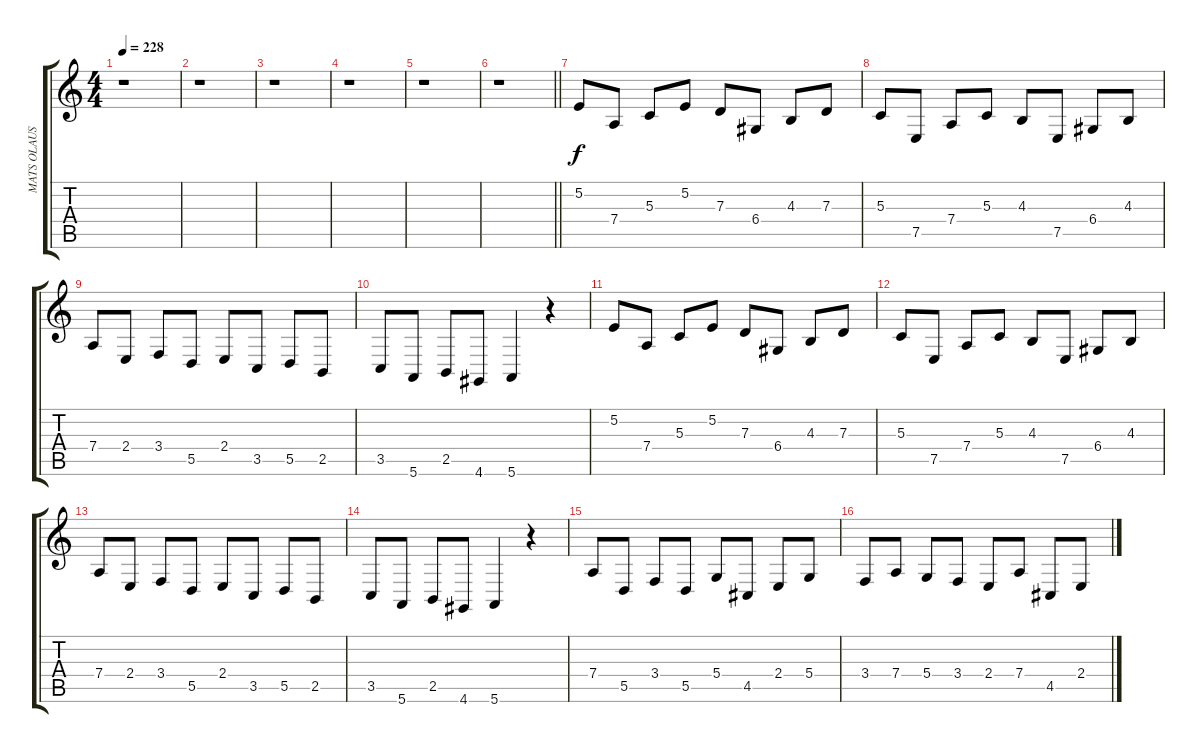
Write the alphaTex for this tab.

\track ("MATS OLAUSSON" "MATS OLAUS") {instrument reedorgan}
\staff {score tabs}
\tuning (E4 B3 G3 D3 A2 E2) {hide}
\ts (4 4)
\tempo 228
\clef g2
\ks c
r.1{dy f} |
r.1 |
r.1 |
r.1 |
r.1 |
\barLineRight lightlight
r.1 |
5.2.8 7.4.8 5.3.8 5.2.8 7.3.8 6.4.8 4.3.8 7.3.8 |
5.3.8 7.5.8 7.4.8 5.3.8 4.3.8 7.5.8 6.4.8 4.3.8 |
7.4.8 2.4.8 3.4.8 5.5.8 2.4.8 3.5.8 5.5.8 2.5.8 |
3.5.8 5.6.8 2.5.8 4.6.8 5.6.4 r.4 |
5.2.8 7.4.8 5.3.8 5.2.8 7.3.8 6.4.8 4.3.8 7.3.8 |
5.3.8 7.5.8 7.4.8 5.3.8 4.3.8 7.5.8 6.4.8 4.3.8 |
7.4.8 2.4.8 3.4.8 5.5.8 2.4.8 3.5.8 5.5.8 2.5.8 |
3.5.8 5.6.8 2.5.8 4.6.8 5.6.4 r.4 |
7.4.8 5.5.8 3.4.8 5.5.8 5.4.8 4.5.8 2.4.8 5.4.8 |
3.4.8 7.4.8 5.4.8 3.4.8 2.4.8 7.4.8 4.5.8 2.4.8
